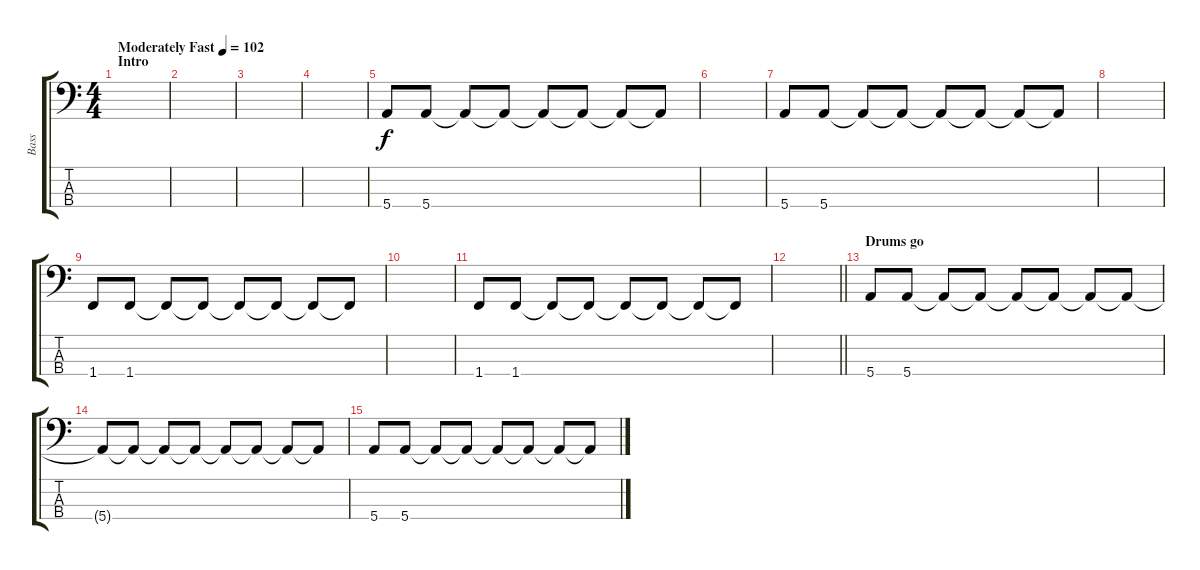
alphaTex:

\track ("Bass" "Bass") {instrument electricbassfinger}
\staff {score tabs}
\tuning (G2 D2 A1 E1) {hide}
\ts (4 4)
\section ("" "Intro")
\tempo (102 "Moderately Fast")
\clef f4
\ks c
|
|
|
|
5.4.8 5.4.8 5.4{t}.8 5.4{t}.8 5.4{t}.8 5.4{t}.8 5.4{t}.8 5.4{t}.8 |
|
5.4.8 5.4.8 5.4{t}.8 5.4{t}.8 5.4{t}.8 5.4{t}.8 5.4{t}.8 5.4{t}.8 |
|
1.4.8 1.4.8 1.4{t}.8 1.4{t}.8 1.4{t}.8 1.4{t}.8 1.4{t}.8 1.4{t}.8 |
|
1.4.8 1.4.8 1.4{t}.8 1.4{t}.8 1.4{t}.8 1.4{t}.8 1.4{t}.8 1.4{t}.8 |
\barLineRight lightlight
|
\section ("" "Drums go")
5.4.8 5.4.8 5.4{t}.8 5.4{t}.8 5.4{t}.8 5.4{t}.8 5.4{t}.8 5.4{t}.8 |
5.4{t}.8 5.4{t}.8 5.4{t}.8 5.4{t}.8 5.4{t}.8 5.4{t}.8 5.4{t}.8 5.4{t}.8 |
5.4.8 5.4.8 5.4{t}.8 5.4{t}.8 5.4{t}.8 5.4{t}.8 5.4{t}.8 5.4{t}.8
